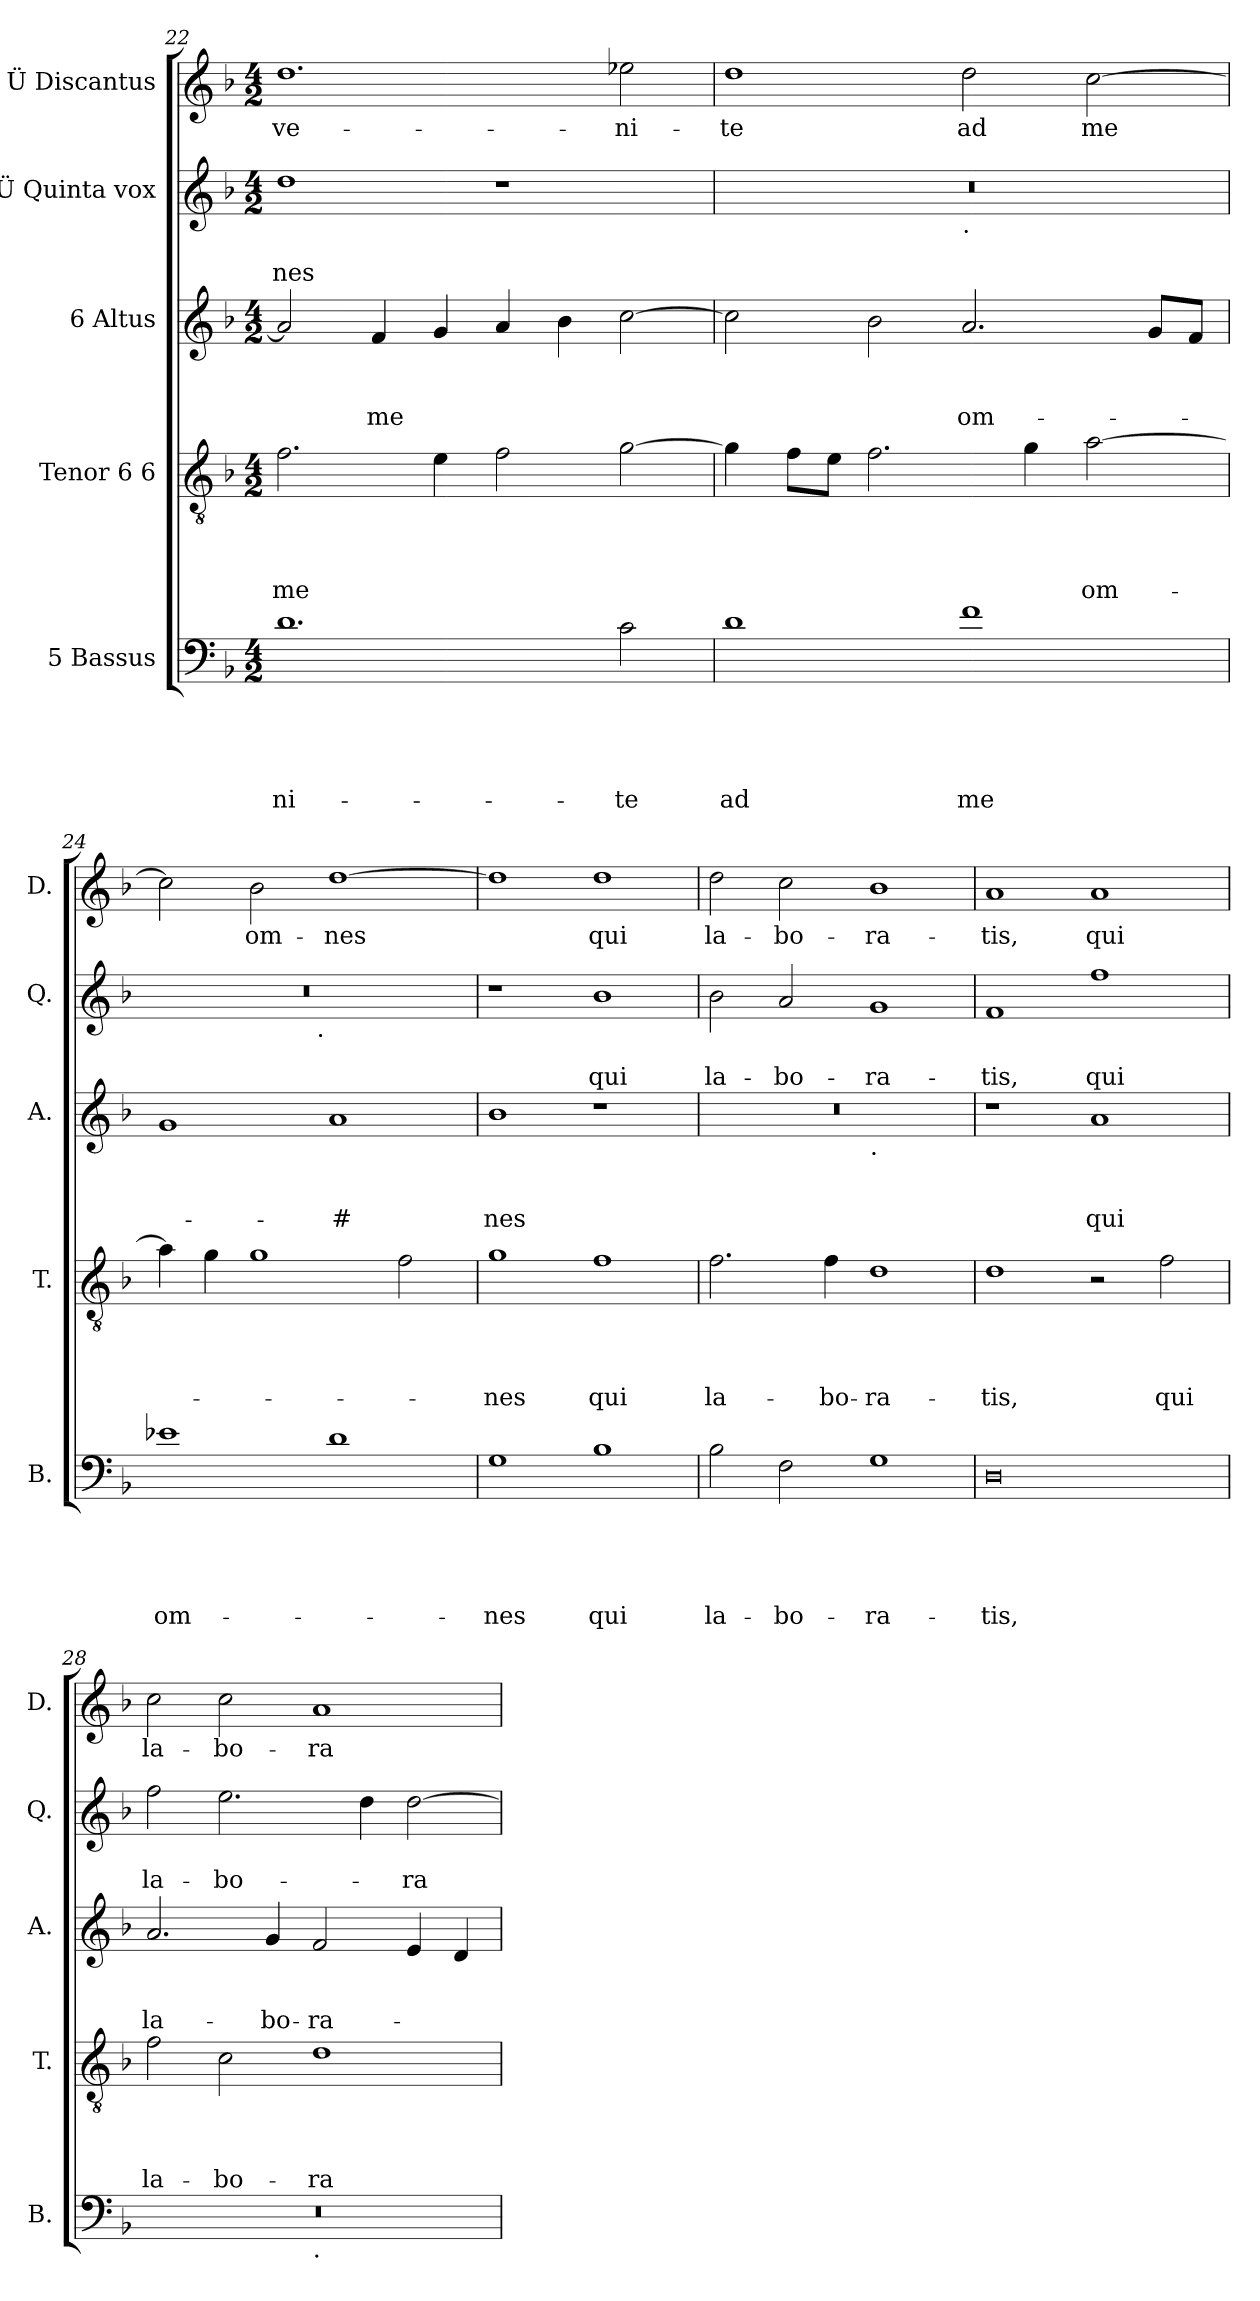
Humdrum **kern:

**kern	**text	**text	**text	**text	**text	**kern	**text	**text	**text	**text	**kern	**text	**text	**text	**kern	**text	**text	**kern	**text
*part5	*part5	*part5	*part5	*part5	*part5	*part4	*part4	*part4	*part4	*part4	*part3	*part3	*part3	*part3	*part2	*part2	*part2	*part1	*part1
*staff5	*staff5	*staff5	*staff5	*staff5	*staff5	*staff4	*staff4	*staff4	*staff4	*staff4	*staff3	*staff3	*staff3	*staff3	*staff2	*staff2	*staff2	*staff1	*staff1
*I"5 Bassus	*	*	*	*	*	*I"Tenor 6 6	*	*	*	*	*I"6 Altus	*	*	*	*I"Ü Quinta vox	*	*	*I"Ü Discantus	*
*I'B.	*	*	*	*	*	*I'T.	*	*	*	*	*I'A.	*	*	*	*I'Q.	*	*	*I'D.	*
*clefF4	*	*	*	*	*	*clefGv2	*	*	*	*	*clefG2	*	*	*	*clefG2	*	*	*clefG2	*
*k[b-]	*	*	*	*	*	*k[b-]	*	*	*	*	*k[b-]	*	*	*	*k[b-]	*	*	*k[b-]	*
*F:	*	*	*	*	*	*F:	*	*	*	*	*F:	*	*	*	*F:	*	*	*F:	*
*M4/2	*	*	*	*	*	*M4/2	*	*	*	*	*M4/2	*	*	*	*M4/2	*	*	*M4/2	*
=22	=22	=22	=22	=22	=22	=22	=22	=22	=22	=22	=22	=22	=22	=22	=22	=22	=22	=22	=22
!	!	!	!	!	!LO:LY:b	!	!	!	!	!LO:LY:b	!	!	!	!	!	!	!LO:LY:b	!	!LO:LY:b
1.d	.	.	.	.	-ni-	2.f\	.	.	.	me	2a/]	.	.	.	1dd	.	-nes	1.dd	ve-
!	!	!	!	!	!	!	!	!	!	!	!	!	!	!LO:LY:b	!	!	!	!	!
.	.	.	.	.	.	.	.	.	.	.	4f/	.	.	me	.	.	.	.	.
.	.	.	.	.	.	4e\	.	.	.	.	4g/	.	.	.	.	.	.	.	.
.	.	.	.	.	.	2f\	.	.	.	.	4a/	.	.	.	1r	.	.	.	.
.	.	.	.	.	.	.	.	.	.	.	4b-\	.	.	.	.	.	.	.	.
!	!	!	!	!	!LO:LY:b	!	!	!	!	!	!	!	!	!	!	!	!	!	!LO:LY:b
2c\	.	.	.	.	-te	[>2g\	.	.	.	.	[>2cc\	.	.	.	.	.	.	2ee-X\	-ni-
=23	=23	=23	=23	=23	=23	=23	=23	=23	=23	=23	=23	=23	=23	=23	=23	=23	=23	=23	=23
!	!	!	!	!	!LO:LY:b	!	!	!	!	!	!	!	!	!	!	!	!	!	!LO:LY:b
*	*	*	*	*	*	*	*	*	*	*	*	*	*	*	*^	*	*	*	*
1d	.	.	.	.	ad	4g\]	.	.	.	.	2cc\]	.	.	.	0r	1ryy	.	.	1dd	-te
.	.	.	.	.	.	8f\L	.	.	.	.	.	.	.	.	.	.	.	.	.	.
.	.	.	.	.	.	8e\J	.	.	.	.	.	.	.	.	.	.	.	.	.	.
.	.	.	.	.	.	2.f\	.	.	.	.	2b-\	.	.	.	.	.	.	.	.	.
!	!	!	!	!	!	!	!	!	!	!	!	!	!	!	!	!LO:TX:b:t=.	!	!	!	!
!	!	!	!	!	!LO:LY:b	!	!	!	!	!	!	!	!	!LO:LY:b	!	!	!	!	!	!LO:LY:b
1f	.	.	.	.	me	.	.	.	.	.	2.a/	.	.	om-	.	1ryy	.	.	2dd\	ad
.	.	.	.	.	.	4g\	.	.	.	.	.	.	.	.	.	.	.	.	.	.
!	!	!	!	!	!	!	!	!	!	!LO:LY:b	!	!	!	!	!	!	!	!	!	!LO:LY:b
.	.	.	.	.	.	[>2a\	.	.	.	om-	.	.	.	.	.	.	.	.	[>2cc\	me
.	.	.	.	.	.	.	.	.	.	.	8g/L	.	.	.	.	.	.	.	.	.
.	.	.	.	.	.	.	.	.	.	.	8f/J	.	.	.	.	.	.	.	.	.
=24	=24	=24	=24	=24	=24	=24	=24	=24	=24	=24	=24	=24	=24	=24	=24	=24	=24	=24	=24	=24
!	!	!	!	!	!LO:LY:b	!	!	!	!	!	!	!	!	!	!	!	!	!	!	!
1e-X	.	.	.	.	om-	4a\]	.	.	.	.	1g	.	.	.	0r	2ryy	.	.	2cc\]	.
.	.	.	.	.	.	4g\	.	.	.	.	.	.	.	.	.	.	.	.	.	.
!	!	!	!	!	!	!	!	!	!	!	!	!	!	!	!	!	!	!	!	!LO:LY:b
.	.	.	.	.	.	1g	.	.	.	.	.	.	.	.	.	4...ryy	.	.	2b-\	om-
!	!	!	!	!	!	!	!	!	!	!	!	!	!	!	!	!LO:TX:b:t=.	!	!	!	!
.	.	.	.	.	.	.	.	.	.	.	.	.	.	.	.	1ryy	.	.	.	.
!	!	!	!	!	!	!	!	!	!	!	!	!	!	!LO:LY:b	!	!	!	!	!	!LO:LY:b
1d	.	.	.	.	.	.	.	.	.	.	1a	.	.	-#	.	.	.	.	[<1dd	-nes
.	.	.	.	.	.	2f\	.	.	.	.	.	.	.	.	.	.	.	.	.	.
.	.	.	.	.	.	.	.	.	.	.	.	.	.	.	.	32ryy	.	.	.	.
!!LO:LB:g=z
=25	=25	=25	=25	=25	=25	=25	=25	=25	=25	=25	=25	=25	=25	=25	=25	=25	=25	=25	=25	=25
!	!	!	!	!	!LO:LY:b	!	!	!	!	!LO:LY:b	!	!	!	!LO:LY:b	!	!	!	!	!	!
*	*	*	*	*	*	*	*	*	*	*	*	*	*	*	*v	*v	*	*	*	*
1G	.	.	.	.	-nes	1g	.	.	.	-nes	1b-	.	.	nes	1r	.	.	1dd]	.
!	!	!	!	!	!LO:LY:b	!	!	!	!	!LO:LY:b	!	!	!	!	!	!	!LO:LY:b	!	!LO:LY:b
1B-	.	.	.	.	qui	1f	.	.	.	qui	1r	.	.	.	1b-	.	qui	1dd	qui
=26	=26	=26	=26	=26	=26	=26	=26	=26	=26	=26	=26	=26	=26	=26	=26	=26	=26	=26	=26
!	!	!	!	!	!LO:LY:b	!	!	!	!	!LO:LY:b	!	!	!	!	!	!	!LO:LY:b	!	!LO:LY:b
*	*	*	*	*	*	*	*	*	*	*	*^	*	*	*	*	*	*	*	*
2B-\	.	.	.	.	la-	2.f\	.	.	.	la-	0r	1ryy	.	.	.	2b-\	.	la-	2dd\	la-
!	!	!	!	!	!LO:LY:b	!	!	!	!	!	!	!	!	!	!	!	!	!LO:LY:b	!	!LO:LY:b
2F\	.	.	.	.	-bo-	.	.	.	.	.	.	.	.	.	.	2a/	.	-bo-	2cc\	-bo-
!	!	!	!	!	!	!	!	!	!	!LO:LY:b	!	!	!	!	!	!	!	!	!	!
.	.	.	.	.	.	4f\	.	.	.	-bo-	.	.	.	.	.	.	.	.	.	.
!	!	!	!	!	!	!	!	!	!	!	!	!LO:TX:b:t=.	!	!	!	!	!	!	!	!
!	!	!	!	!	!LO:LY:b	!	!	!	!	!LO:LY:b	!	!	!	!	!	!	!	!LO:LY:b	!	!LO:LY:b
1G	.	.	.	.	-ra-	1d	.	.	.	-ra-	.	1ryy	.	.	.	1g	.	-ra-	1b-	-ra-
=27	=27	=27	=27	=27	=27	=27	=27	=27	=27	=27	=27	=27	=27	=27	=27	=27	=27	=27	=27	=27
!	!	!	!	!	!LO:LY:b	!	!	!	!	!LO:LY:b	!	!	!	!	!	!	!	!LO:LY:b	!	!LO:LY:b
*	*	*	*	*	*	*	*	*	*	*	*v	*v	*	*	*	*	*	*	*	*
0D	.	.	.	.	-tis,	1d	.	.	.	-tis,	1r	.	.	.	1f	.	-tis,	1a	-tis,
!	!	!	!	!	!	!	!	!	!	!	!	!	!	!LO:LY:b	!	!	!LO:LY:b	!	!LO:LY:b
.	.	.	.	.	.	2r	.	.	.	.	1a	.	.	qui	1ff	.	qui	1a	qui
!	!	!	!	!	!	!	!	!	!	!LO:LY:b	!	!	!	!	!	!	!	!	!
.	.	.	.	.	.	2f\	.	.	.	qui	.	.	.	.	.	.	.	.	.
=28	=28	=28	=28	=28	=28	=28	=28	=28	=28	=28	=28	=28	=28	=28	=28	=28	=28	=28	=28
!	!	!	!	!	!	!	!	!	!	!LO:LY:b	!	!	!	!LO:LY:b	!	!	!LO:LY:b	!	!LO:LY:b
*^	*	*	*	*	*	*	*	*	*	*	*	*	*	*	*	*	*	*	*
0r	1ryy	.	.	.	.	.	2f\	.	.	.	la-	2.a/	.	.	la-	2ff\	.	la-	2cc\	la-
!	!	!	!	!	!	!	!	!	!	!	!LO:LY:b	!	!	!	!	!	!	!LO:LY:b	!	!LO:LY:b
.	.	.	.	.	.	.	2c\	.	.	.	-bo-	.	.	.	.	2.ee\	.	-bo-	2cc\	-bo-
!	!	!	!	!	!	!	!	!	!	!	!	!	!	!	!LO:LY:b	!	!	!	!	!
.	.	.	.	.	.	.	.	.	.	.	.	4g/	.	.	-bo-	.	.	.	.	.
!	!LO:TX:b:t=.	!	!	!	!	!	!	!	!	!	!	!	!	!	!	!	!	!	!	!
!	!	!	!	!	!	!	!	!	!	!	!LO:LY:b	!	!	!	!LO:LY:b	!	!	!	!	!LO:LY:b
.	1ryy	.	.	.	.	.	1d	.	.	.	-ra-	2f/	.	.	-ra-	.	.	.	1a	-ra-
.	.	.	.	.	.	.	.	.	.	.	.	.	.	.	.	4dd\	.	.	.	.
!	!	!	!	!	!	!	!	!	!	!	!	!	!	!	!	!	!	!LO:LY:b	!	!
.	.	.	.	.	.	.	.	.	.	.	.	4e/	.	.	.	[>2dd\	.	-ra-	.	.
.	.	.	.	.	.	.	.	.	.	.	.	4d/	.	.	.	.	.	.	.	.
*v	*v	*	*	*	*	*	*	*	*	*	*	*	*	*	*	*	*	*	*	*
=	=	=	=	=	=	=	=	=	=	=	=	=	=	=	=	=	=	=	=
*-	*-	*-	*-	*-	*-	*-	*-	*-	*-	*-	*-	*-	*-	*-	*-	*-	*-	*-	*-
